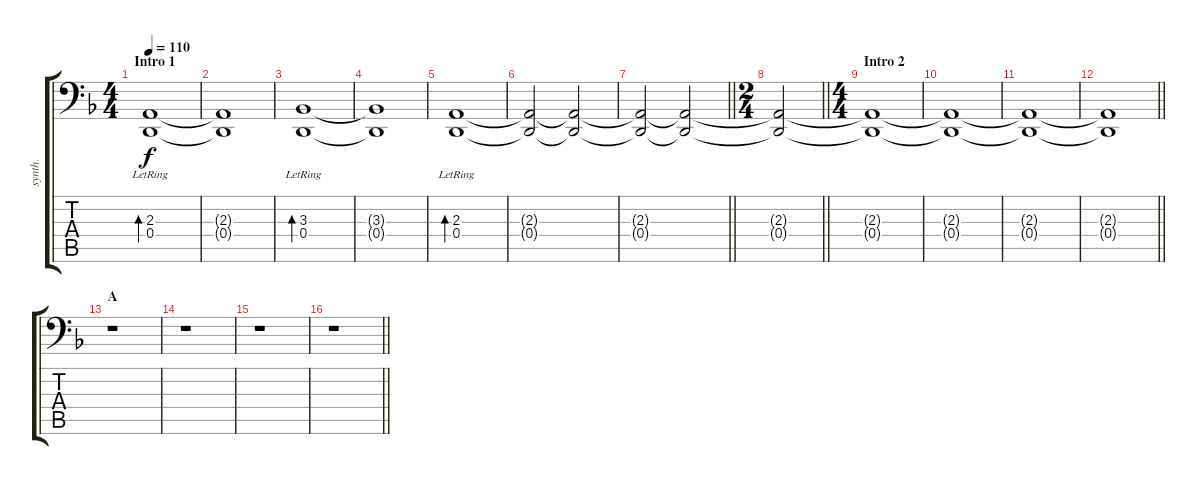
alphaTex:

\track ("synth." "synth.") {instrument clarinet}
\staff {score tabs}
\tuning (E3 B2 G2 D2 A1 E1) {hide}
\ts (4 4)
\section ("" "Intro 1")
\tempo 110
\clef f4
\ks dminor
(2.3{lr} 0.4{lr}).1{bd 480 dy f volume 8 instrument clarinet} |
(2.3{t} 0.4{t}).1{volume 14} |
(3.3{lr} 0.4{lr}).1{bd 480 volume 10} |
(3.3{t} 0.4{t}).1{volume 14} |
(2.3{lr} 0.4{lr}).1{bd 480 volume 10} |
(2.3{t} 0.4{t}).2{volume 14} (2.3{t} 0.4{t}).2{volume 10} |
\barLineRight lightlight
(2.3{t} 0.4{t}).2{volume 15} (2.3{t} 0.4{t}).2{volume 10} |
\ts (2 4)
\barLineRight lightlight
(2.3{t} 0.4{t}).2 |
\ts (4 4)
\section ("" "Intro 2")
(2.3{t} 0.4{t}).1{volume 6} |
(2.3{t} 0.4{t}).1 |
(2.3{t} 0.4{t}).1 |
\barLineRight lightlight
(2.3{t} 0.4{t}).1{volume 1} |
\section ("" "A")
r.1 |
r.1 |
r.1 |
\barLineRight lightlight
r.1
